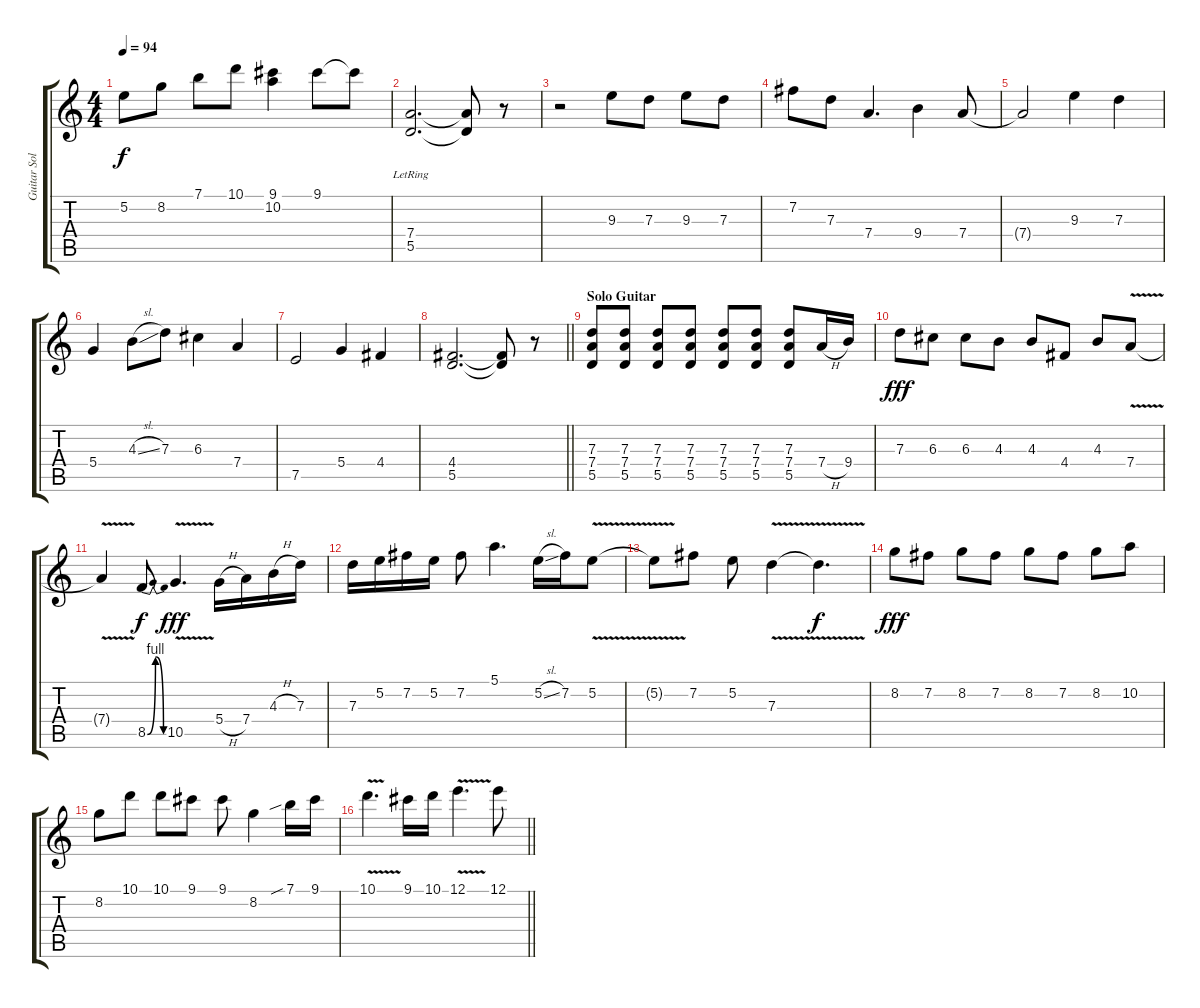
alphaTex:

\track ("Guitar Solo" "Guitar Sol") {instrument overdrivenguitar}
\staff {score tabs}
\tuning (E4 B3 G3 D3 A2 E2) {hide}
\ts (4 4)
\tempo 94
\clef g2
\ks c
5.2.8{dy f} 8.2.8 7.1.8 10.1.8 (9.1 10.2).4 9.1.8 9.1{t}.8 |
(7.4 5.5{lr}).2{d} (7.4{t} 5.5{t}).8 r.8 |
r.2{volume 11 instrument electricguitarjazz} 9.3.8 7.3.8 9.3.8 7.3.8 |
7.2.8 7.3.8 7.4.4{d} 9.4.4 7.4.8 |
7.4{t}.2 9.3.4 7.3.4 |
5.4.4 4.3{sl}.8 7.3.8 6.3.4 7.4.4 |
7.5.2 5.4.4 4.4.4 |
\barLineRight lightlight
(4.4 5.5).2{d} (4.4{t} 5.5{t}).8 r.8 |
\section ("" "Solo Guitar")
(7.3 7.4 5.5).8{volume 10 instrument overdrivenguitar} (7.3 7.4 5.5).8 (7.3 7.4 5.5).8 (7.3 7.4 5.5).8 (7.3 7.4 5.5).8 (7.3 7.4 5.5).8 (7.3 7.4 5.5).8 7.4{h}.16{volume 14 balance 8} 9.4.16 |
7.3.8{dy fff} 6.3.8 6.3.8 4.3.8 4.3.8 4.4.8 4.3.8 7.4{v}.8 |
7.4{t}.4 8.5{be (bendrelease 0 0 25 4 35 4 60 0)}.8{dy f} 10.5{v}.4{d dy fff} 5.4{h}.16 7.4.16 4.3{h}.16 7.3.16 |
7.3.16 5.2.16 7.2.16 5.2.16 7.2.8 5.1.4{d} 5.2{sl}.16 7.2.16 5.2{v}.8 |
5.2{t}.8 7.2.8 5.2.8 7.3{v}.4 7.3{t}.4{d dy f} |
8.2.8{dy fff} 7.2.8 8.2.8 7.2.8 8.2.8 7.2.8 8.2.8 10.2.8 |
8.2.8 10.1.8 10.1.8 9.1.8 9.1.8 8.2.4 7.1{sib}.16{volume 14 balance 12} 9.1.16 |
\barLineRight lightlight
10.1{v}.4{d} 9.1.16 10.1.16 12.1{v}.4{d} 12.1.8
